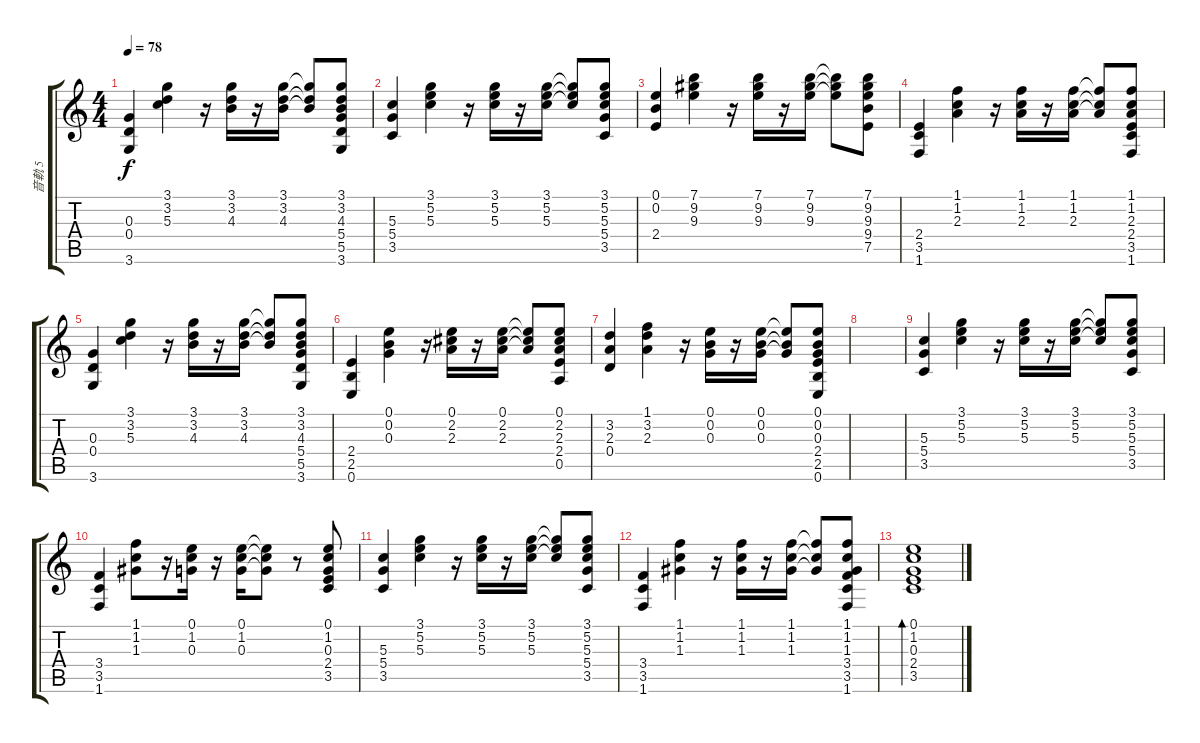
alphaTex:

\track ("音軌 5" "音軌 5") {instrument electricguitarclean}
\staff {score tabs}
\tuning (E4 B3 G3 D3 A2 E2) {hide}
\ts (4 4)
\tempo 78
\clef g2
\ks c
(0.3 0.4 3.6).4{dy f} (3.1 3.2 5.3).4 r.16 (3.1 3.2 4.3).16 r.16 (3.1 3.2 4.3).16 (3.1{t} 3.2{t} 4.3{t}).8 (3.1 3.2 4.3 5.4 5.5 3.6).8 |
(5.3 5.4 3.5).4 (3.1 5.2 5.3).4 r.16 (3.1 5.2 5.3).16 r.16 (3.1 5.2 5.3).16 (3.1{t} 5.2{t} 5.3{t}).8 (3.1 5.2 5.3 5.4 3.5).8 |
(0.1 0.2 2.4).4 (7.1 9.2 9.3).4 r.16 (7.1 9.2 9.3).16 r.16 (7.1 9.2 9.3).16 (7.1{t} 9.2{t} 9.3{t}).8 (7.1 9.2 9.3 9.4 7.5).8 |
(2.4 3.5 1.6).4 (1.1 1.2 2.3).4 r.16 (1.1 1.2 2.3).16 r.16 (1.1 1.2 2.3).16 (1.1{t} 1.2{t} 2.3{t}).8 (1.1 1.2 2.3 2.4 3.5 1.6).8 |
(0.3 0.4 3.6).4 (3.1 3.2 5.3).4 r.16 (3.1 3.2 4.3).16 r.16 (3.1 3.2 4.3).16 (3.1{t} 3.2{t} 4.3{t}).8 (3.1 3.2 4.3 5.4 5.5 3.6).8 |
(2.4 2.5 0.6).4 (0.1 0.2 0.3).4 r.16 (0.1 2.2 2.3).16 r.16 (0.1 2.2 2.3).16 (0.1{t} 2.2{t} 2.3{t}).8 (0.1 2.2 2.3 2.4 0.5).8 |
(3.2 2.3 0.4).4 (1.1 3.2 2.3).4 r.16 (0.1 0.2 0.3).16 r.16 (0.1 0.2 0.3).16 (0.1{t} 0.2{t} 0.3{t}).8 (0.1 0.2 0.3 2.4 2.5 0.6).8 |
|
(5.3 5.4 3.5).4 (3.1 5.2 5.3).4 r.16 (3.1 5.2 5.3).16 r.16 (3.1 5.2 5.3).16 (3.1{t} 5.2{t} 5.3{t}).8 (3.1 5.2 5.3 5.4 3.5).8 |
(3.4 3.5 1.6).4 (1.1 1.2 1.3).8 r.16 (0.1 1.2 0.3).16 r.16 (0.1 1.2 0.3).16 (0.1{t} 1.2{t} 0.3{t}).8 r.8 (0.1 1.2 0.3 2.4 3.5).8 |
(5.3 5.4 3.5).4 (3.1 5.2 5.3).4 r.16 (3.1 5.2 5.3).16 r.16 (3.1 5.2 5.3).16 (3.1{t} 5.2{t} 5.3{t}).8 (3.1 5.2 5.3 5.4 3.5).8 |
(3.4 3.5 1.6).4 (1.1 1.2 1.3).4 r.16 (1.1 1.2 1.3).16 r.16 (1.1 1.2 1.3).16 (1.1{t} 1.2{t} 1.3{t}).8 (1.1 1.2 1.3 3.4 3.5 1.6).8 |
(0.1 1.2 0.3 2.4 3.5).1{bd 240}
